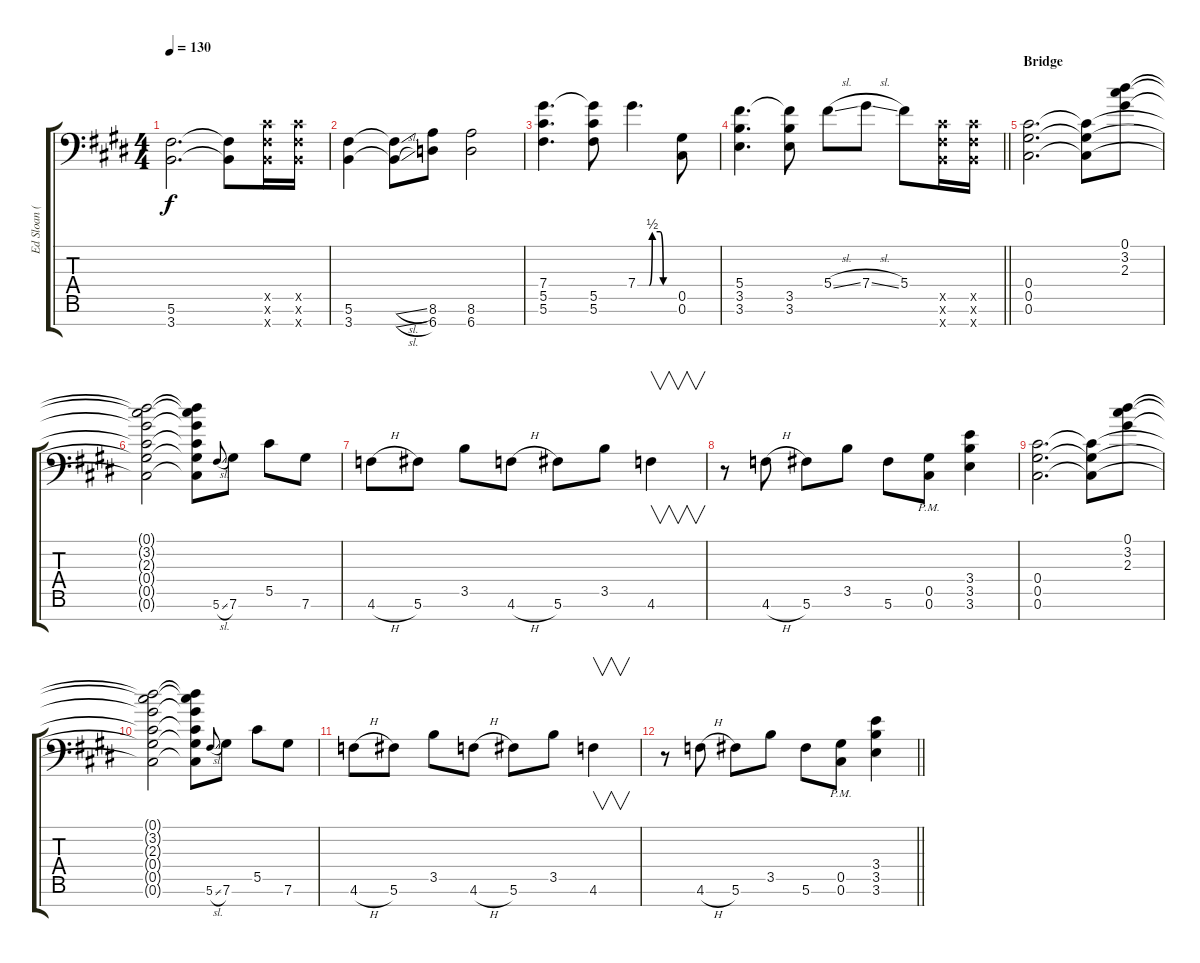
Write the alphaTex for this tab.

\track ("Ed Sloan (Electric) (R)" "Ed Sloan (") {instrument distortionguitar}
\staff {score tabs}
\tuning (Eb4 Bb3 Gb3 Db3 Ab2 Db2 Ab1) {hide}
\ts (4 4)
\tempo 130
\clef f4
\ks c#minor
(5.6 3.7).2{d dy f} (5.6{t} 3.7{t}).8 (5.5{x} 5.6{x} 3.7{x}).16 (5.5{x} 5.6{x} 3.7{x}).16 |
(5.6 3.7).4 (5.6{sl t} 3.7{sl t}).8 (8.6 6.7).8 (8.6 6.7).2 |
(7.4 5.5 5.6).4{d} (7.4{t} 5.5 5.6).8 7.4{be (custom 0 0 19 0 24 2 37 2 42 0 60 0)}.4{d} (0.5 0.6).8 |
\barLineRight lightlight
(5.4 3.5 3.6).4{d} (5.4{t} 3.5 3.6).8 5.4{sl}.8 7.4{sl}.8 5.4.8 (5.5{x} 5.6{x} 3.7{x}).16 (5.5{x} 5.6{x} 3.7{x}).16 |
\section ("" "Bridge")
(0.4 0.5 0.6).2{d} (0.4{t} 0.5{t} 0.6{t}).8 (0.1 3.2 2.3).8 |
(0.1{t} 3.2{t} 2.3{t} 0.4{t} 0.5{t} 0.6{t}).2 (0.1{t} 3.2{t} 2.3{t} 0.4{t} 0.5{t} 0.6{t}).8 5.6{sl}.8{gr onbeat} 7.6.8 5.5.8 7.6.8 |
4.6{h}.8 5.6.8 3.5.8 4.6{h}.8 5.6.8 3.5.8 4.6.4{v} |
r.8 4.6{h}.8 5.6.8 3.5.8 5.6.8 (0.5{pm} 0.6{pm}).8 (3.4 3.5 3.6).4 |
(0.4 0.5 0.6).2{d} (0.4{t} 0.5{t} 0.6{t}).8 (0.1 3.2 2.3).8 |
(0.1{t} 3.2{t} 2.3{t} 0.4{t} 0.5{t} 0.6{t}).2 (0.1{t} 3.2{t} 2.3{t} 0.4{t} 0.5{t} 0.6{t}).8 5.6{sl}.8{gr onbeat} 7.6.8 5.5.8 7.6.8 |
4.6{h}.8 5.6.8 3.5.8 4.6{h}.8 5.6.8 3.5.8 4.6.4{v} |
\barLineRight lightlight
r.8 4.6{h}.8 5.6.8 3.5.8 5.6.8 (0.5{pm} 0.6{pm}).8 (3.4 3.5 3.6).4
